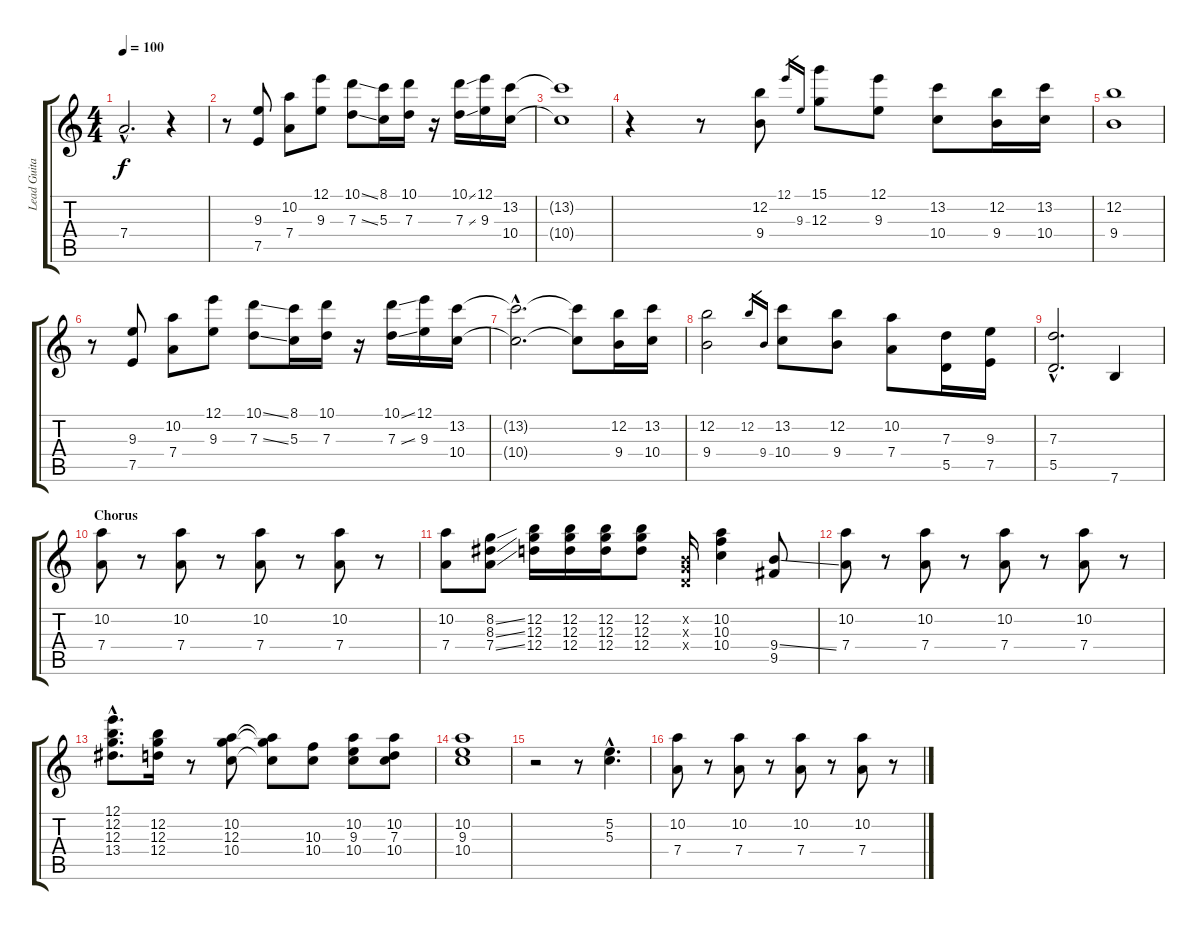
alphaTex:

\track ("Lead Guitar" "Lead Guita") {instrument electricguitarjazz}
\staff {score tabs}
\tuning (E4 B3 G3 D3 A2 E2) {hide}
\ts (4 4)
\tempo 100
\clef g2
\ks c
7.4{hac t}.2{d dy f} r.4 |
r.8 (9.3 7.5).8 (10.2 7.4).8 (12.1 9.3).8 (10.1{ss} 7.3{ss}).8 (8.1 5.3).16 (10.1 7.3).16 r.16 (10.1{ss} 7.3{ss}).16 (12.1 9.3).16 (13.2 10.4).16 |
(13.2{t} 10.4{t}).1 |
r.4 r.8 (12.2 9.4).8 12.1.16{gr} 9.3.16{gr} (15.1 12.3).8 (12.1 9.3).8 (13.2 10.4).8 (12.2 9.4).16 (13.2 10.4).16 |
(12.2 9.4).1 |
r.8 (9.3 7.5).8 (10.2 7.4).8 (12.1 9.3).8 (10.1{ss} 7.3{ss}).8 (8.1 5.3).16 (10.1 7.3).16 r.16 (10.1{ss} 7.3{ss}).16 (12.1 9.3).16 (13.2 10.4).16 |
(13.2{hac t} 10.4{hac t}).2{d} (13.2{t} 10.4{t}).8 (12.2 9.4).16 (13.2 10.4).16 |
(12.2 9.4).2 12.2.16{gr} 9.4.16{gr} (13.2 10.4).8 (12.2 9.4).8 (10.2 7.4).8 (7.3 5.5).16 (9.3 7.5).16 |
(7.3{hac} 5.5{hac}).2{d} 7.6.4 |
\section ("" "Chorus")
(10.2 7.4).8 r.8 (10.2 7.4).8 r.8 (10.2 7.4).8 r.8 (10.2 7.4).8 r.8 |
(10.2 7.4).8 (8.2{ss} 8.3{ss} 7.4{ss}).8 (12.2 12.3 12.4).16 (12.2 12.3 12.4).16 (12.2 12.3 12.4).16 (12.2 12.3 12.4).8 (0.2{x} 0.3{x} 0.4{x}).16 (10.2 10.3 10.4).4 (9.4{ss} 9.5).8 |
(10.2 7.4).8 r.8 (10.2 7.4).8 r.8 (10.2 7.4).8 r.8 (10.2 7.4).8 r.8 |
(12.1{hac} 12.2{hac} 12.3{hac} 13.4{hac}).8{d} (12.2 12.3 12.4).16 r.8 (10.2 12.3 10.4).8 (10.2{t} 12.3{t} 10.4{t}).8 (10.3 10.4).8 (10.2 9.3 10.4).8 (10.2 7.3 10.4).8 |
(10.2 9.3 10.4).1 |
r.2 r.8 (5.2{hac} 5.3{hac}).4{d} |
(10.2 7.4).8 r.8 (10.2 7.4).8 r.8 (10.2 7.4).8 r.8 (10.2 7.4).8 r.8
